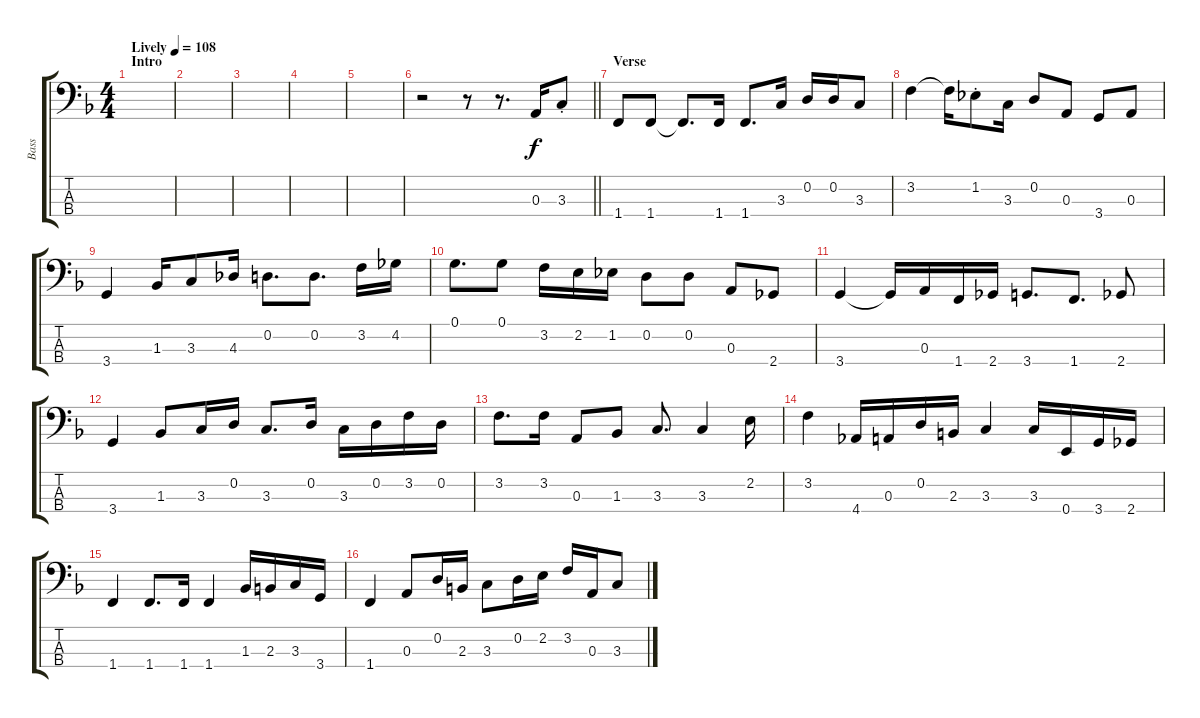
\track ("Bass" "Bass") {instrument electricbassfinger}
\staff {score tabs}
\tuning (G2 D2 A1 E1) {hide}
\ts (4 4)
\section ("" "Intro")
\tempo (108 "Lively")
\clef f4
\ks f
|
|
|
|
|
\barLineRight lightlight
r.2 r.8 r.8{d} 0.3.16 3.3{st}.8 |
\section ("" "Verse")
1.4.8 1.4.8 1.4{t}.8{d} 1.4.16 1.4.8{d} 3.3.16 0.2.16 0.2.16 3.3.8 |
3.2.4 3.2{t}.16 1.2{st}.8 3.3.16 0.2.8 0.3.8 3.4.8 0.3.8 |
3.4.4 1.3.16 3.3.8 4.3.16 0.2.8{d} 0.2.8{d} 3.2.16 4.2.16 |
0.1.8{d} 0.1.8 3.2.16 2.2.16 1.2.16 0.2.8 0.2.8 0.3.8 2.4.8 |
3.4.4 3.4{t}.16 0.3.16 1.4.16 2.4.16 3.4.8{d} 1.4.8{d} 2.4.8 |
3.4.4 1.3.8 3.3.16 0.2.16 3.3.8{d} 0.2.16 3.3.16 0.2.16 3.2.16 0.2.16 |
3.2.8{d} 3.2.16 0.3.8 1.3.8 3.3.8{d} 3.3.4 2.2.16 |
3.2.4 4.4.16 0.3.16 0.2.16 2.3.16 3.3.4 3.3.16 0.4.16 3.4.16 2.4.16 |
1.4.4 1.4.8{d} 1.4.16 1.4.4 1.3.16 2.3.16 3.3.16 3.4.16 |
1.4.4 0.3.8 0.2.16 2.3.16 3.3.8 0.2.16 2.2.16 3.2.16 0.3.16 3.3.8
